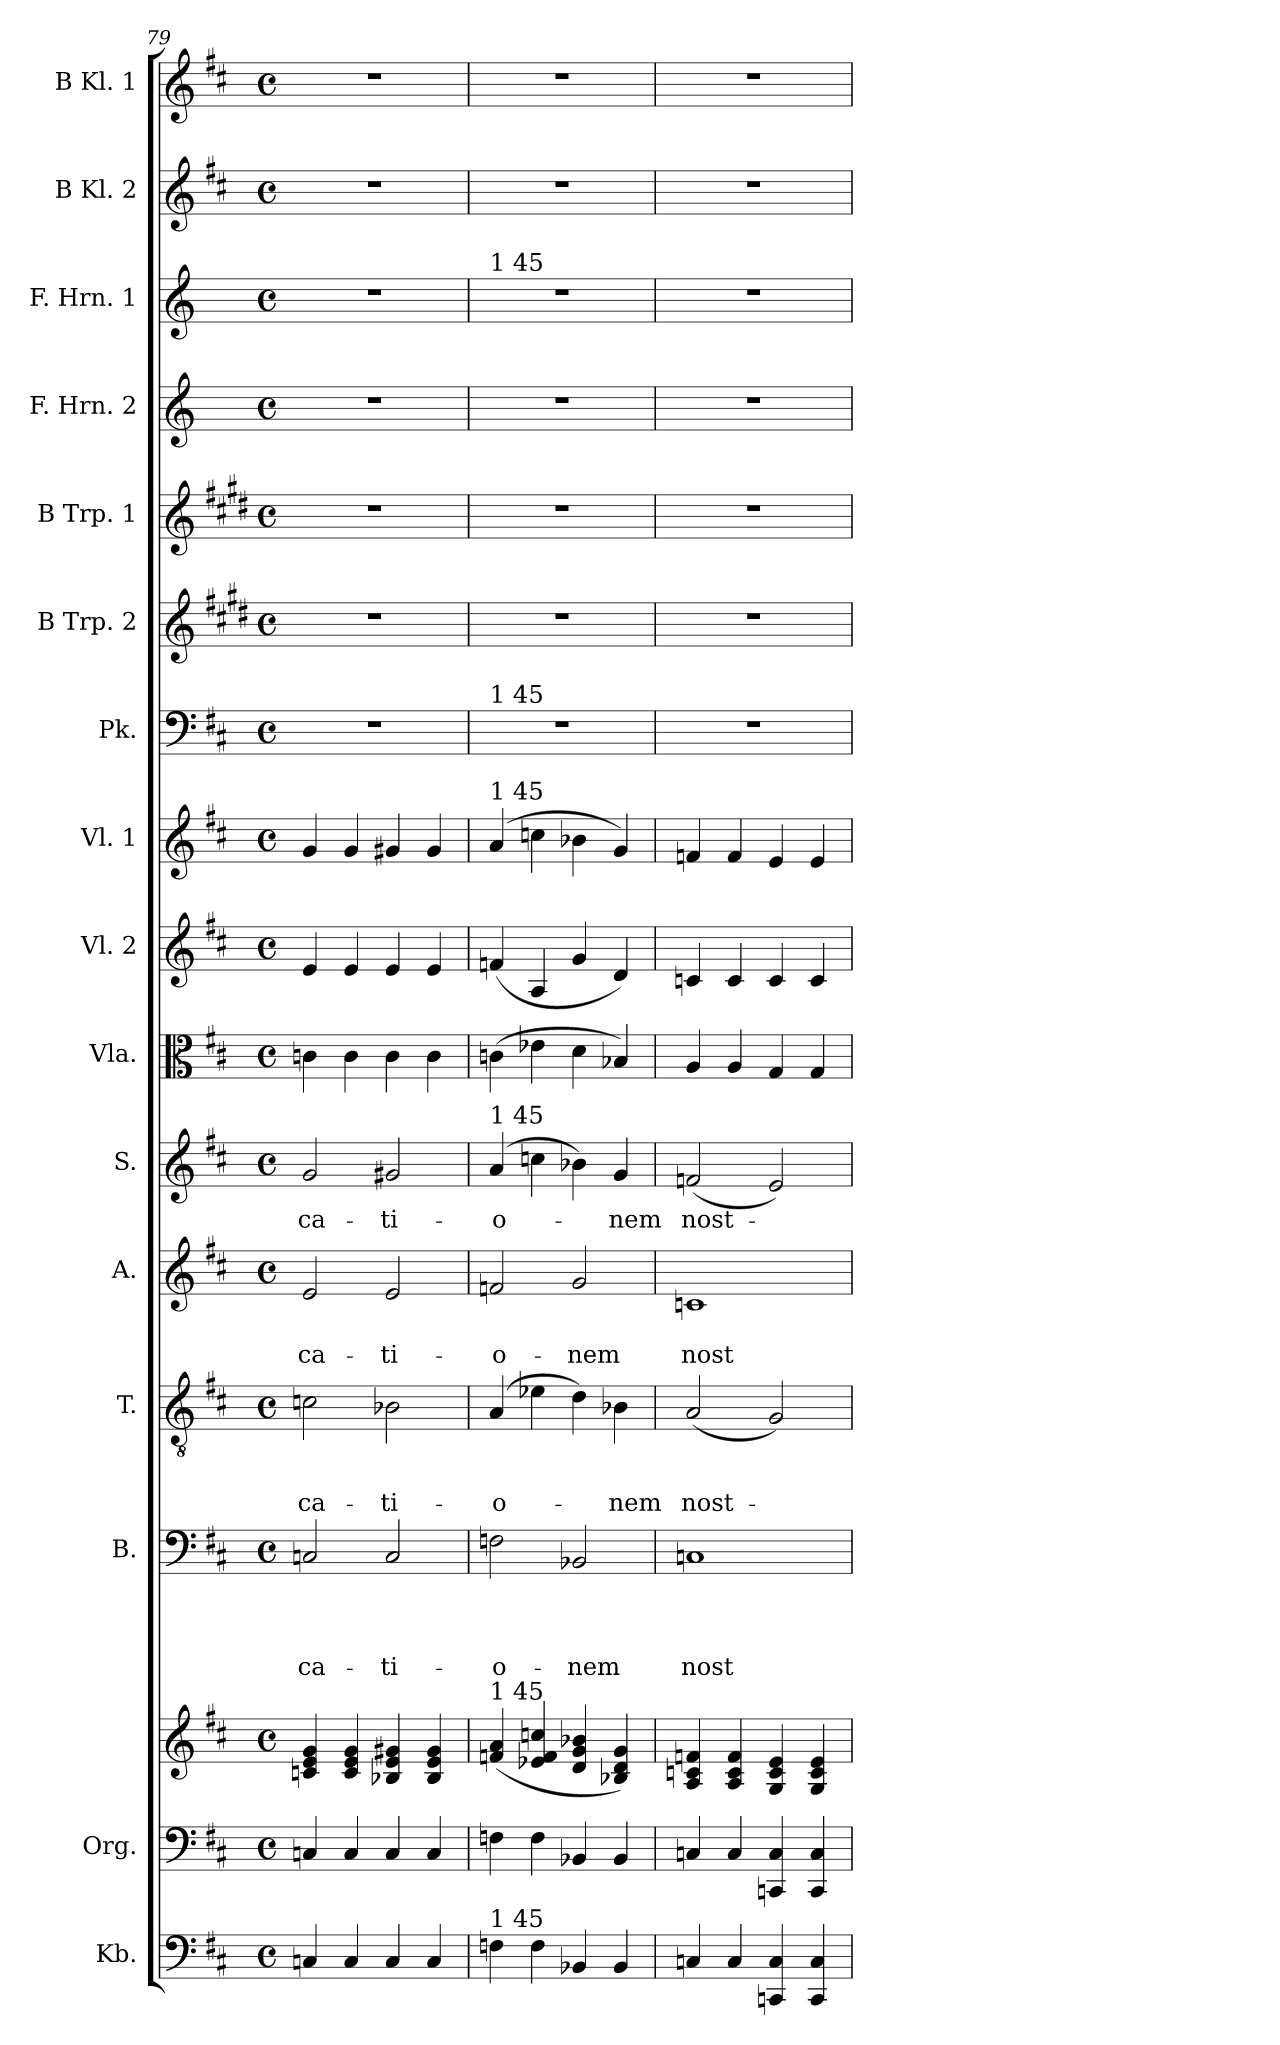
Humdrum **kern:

**kern	**kern	**kern	**kern	**text	**text	**text	**text	**kern	**text	**text	**text	**kern	**text	**text	**kern	**text	**kern	**kern	**kern	**kern	**kern	**kern	**kern	**kern	**kern	**kern
*part16	*part15	*part15	*part14	*part14	*part14	*part14	*part14	*part13	*part13	*part13	*part13	*part12	*part12	*part12	*part11	*part11	*part10	*part9	*part8	*part7	*part6	*part5	*part4	*part3	*part2	*part1
*staff17	*staff16	*staff15	*staff14	*staff14	*staff14	*staff14	*staff14	*staff13	*staff13	*staff13	*staff13	*staff12	*staff12	*staff12	*staff11	*staff11	*staff10	*staff9	*staff8	*staff7	*staff6	*staff5	*staff4	*staff3	*staff2	*staff1
*I"Kb.	*I"Org.	*	*I"B.	*	*	*	*	*I"T.	*	*	*	*I"A.	*	*	*I"S.	*	*I"Vla.	*I"Vl. 2	*I"Vl. 1	*I"Pk.	*I"B Trp. 2	*I"B Trp. 1	*I"F. Hrn. 2	*I"F. Hrn. 1	*I"B Kl. 2	*I"B Kl. 1
*I'Kb.	*	*	*I'B.	*	*	*	*	*I'T.	*	*	*	*I'A.	*	*	*I'S.	*	*I'Vla.	*I'Vl. 2	*I'Vl. 1	*I'Pk.	*I'B Trp. 2	*I'B Trp. 1	*I'F. Hrn. 2	*I'F. Hrn. 1	*I'B Kl. 2	*I'B Kl. 1
*clefF4	*clefF4	*clefG2	*clefF4	*	*	*	*	*clefGv2	*	*	*	*clefG2	*	*	*clefG2	*	*clefC3	*clefG2	*clefG2	*clefF4	*clefG2	*clefG2	*clefG2	*clefG2	*clefG2	*clefG2
*	*	*	*	*	*	*	*	*	*	*	*	*	*	*	*	*	*	*	*	*	*ITrd1c2	*ITrd1c2	*ITrd-1c-2	*ITrd-1c-2	*	*
*k[f#c#]	*k[f#c#]	*k[f#c#]	*k[f#c#]	*	*	*	*	*k[f#c#]	*	*	*	*k[f#c#]	*	*	*k[f#c#]	*	*k[f#c#]	*k[f#c#]	*k[f#c#]	*k[f#c#]	*k[f#c#]	*k[f#c#]	*k[f#c#]	*k[f#c#]	*k[f#c#]	*k[f#c#]
*D:	*D:	*D:	*D:	*	*	*	*	*D:	*	*	*	*D:	*	*	*D:	*	*D:	*D:	*D:	*D:	*D:	*D:	*D:	*D:	*D:	*D:
*M4/4	*M4/4	*M4/4	*M4/4	*	*	*	*	*M4/4	*	*	*	*M4/4	*	*	*M4/4	*	*M4/4	*M4/4	*M4/4	*M4/4	*M4/4	*M4/4	*M4/4	*M4/4	*M4/4	*M4/4
*met(c)	*met(c)	*met(c)	*met(c)	*	*	*	*	*met(c)	*	*	*	*met(c)	*	*	*met(c)	*	*met(c)	*met(c)	*met(c)	*met(c)	*met(c)	*met(c)	*met(c)	*met(c)	*met(c)	*met(c)
=79	=79	=79	=79	=79	=79	=79	=79	=79	=79	=79	=79	=79	=79	=79	=79	=79	=79	=79	=79	=79	=79	=79	=79	=79	=79	=79
!	!	!	!	!	!	!	!LO:LY:b	!	!	!	!LO:LY:b	!	!	!LO:LY:b	!	!LO:LY:b	!	!	!	!	!	!	!	!	!	!
4Cn/	4Cn/	4cn/ 4e/ 4g/	2Cn/	.	.	.	-ca-	2cn\	.	.	-ca-	2e/	.	-ca-	2g/	-ca-	4cn\	4e/	4g/	1r	1r	1r	1r	1r	1r	1r
4C/	4C/	4c/ 4e/ 4g/	.	.	.	.	.	.	.	.	.	.	.	.	.	.	4c\	4e/	4g/	.	.	.	.	.	.	.
!	!	!	!	!	!	!	!LO:LY:b	!	!	!	!LO:LY:b	!	!	!LO:LY:b	!	!LO:LY:b	!	!	!	!	!	!	!	!	!	!
4C/	4C/	4B-X/ 4e/ 4g#X/	2C/	.	.	.	-ti-	2B-X\	.	.	-ti-	2e/	.	-ti-	2g#X/	-ti-	4c\	4e/	4g#X/	.	.	.	.	.	.	.
4C/	4C/	4B-/ 4e/ 4g#/	.	.	.	.	.	.	.	.	.	.	.	.	.	.	4c\	4e/	4g#/	.	.	.	.	.	.	.
!!LO:PB:g=z
=80	=80	=80	=80	=80	=80	=80	=80	=80	=80	=80	=80	=80	=80	=80	=80	=80	=80	=80	=80	=80	=80	=80	=80	=80	=80	=80
!	!	!	!	!	!	!	!	!	!	!	!	!	!	!	!	!	!	!	!	!	!	!	!	!LO:TX:a:t=1 45	!	!
!	!	!	!	!	!	!	!	!	!	!	!	!	!	!	!	!	!	!	!	!LO:TX:a:t=1 45	!	!	!	!	!	!
!	!	!	!	!	!	!	!	!	!	!	!	!	!	!	!	!	!	!	!LO:TX:a:t=1 45	!	!	!	!	!	!	!
!	!	!	!	!	!	!	!	!	!	!	!	!	!	!	!LO:TX:a:t=1 45	!	!	!	!	!	!	!	!	!	!	!
!	!	!LO:TX:a:t=1 45	!	!	!	!	!	!	!	!	!	!	!	!	!	!	!	!	!	!	!	!	!	!	!	!
!LO:TX:a:t=1 45	!	!	!	!	!	!	!	!	!	!	!	!	!	!	!	!	!	!	!	!	!	!	!	!	!	!
!	!	!	!	!	!	!	!LO:LY:b	!	!	!	!LO:LY:b	!	!	!LO:LY:b	!	!LO:LY:b	!	!	!	!	!	!	!	!	!	!
4Fn\	4Fn\	(<4fn/ 4a/	2Fn\	.	.	.	-o-	(4A/	.	.	-o-	2fn/	.	-o-	(4a/	-o-	(>4cn\	(<4fn/	(4a/	1r	1r	1r	1r	1r	1r	1r
4F\	4F\	4e-X/ 4f/ 4ccn/	.	.	.	.	.	4e-X\	.	.	.	.	.	.	4ccn\	.	4e-X\	4A/	4ccn\	.	.	.	.	.	.	.
!	!	!	!	!	!	!	!LO:LY:b	!	!	!	!	!	!	!LO:LY:b	!	!	!	!	!	!	!	!	!	!	!	!
4BB-X/	4BB-X/	4d/ 4g/ 4b-X/	2BB-X/	.	.	.	-nem	4d\)	.	.	.	2g/	.	-nem	4b-X\)	.	4d\	4g/	4b-X\	.	.	.	.	.	.	.
!	!	!	!	!	!	!	!	!	!	!	!LO:LY:b	!	!	!	!	!LO:LY:b	!	!	!	!	!	!	!	!	!	!
4BB-/	4BB-/	4B-X/ 4d/ 4g/)	.	.	.	.	.	4B-X\	.	.	-nem	.	.	.	4g/	-nem	4B-X/)	4d/)	4g/)	.	.	.	.	.	.	.
=81	=81	=81	=81	=81	=81	=81	=81	=81	=81	=81	=81	=81	=81	=81	=81	=81	=81	=81	=81	=81	=81	=81	=81	=81	=81	=81
!	!	!	!	!	!	!	!LO:LY:b	!	!	!	!LO:LY:b	!	!	!LO:LY:b	!	!LO:LY:b	!	!	!	!	!	!	!	!	!	!
4Cn/	4Cn/	4A/ 4cn/ 4fn/	1Cn	.	.	.	nost-	(<2A/	.	.	nost-	1cn	.	nost-	(<2fn/	nost-	4A/	4cn/	4fn/	1r	1r	1r	1r	1r	1r	1r
4C/	4C/	4A/ 4c/ 4f/	.	.	.	.	.	.	.	.	.	.	.	.	.	.	4A/	4c/	4f/	.	.	.	.	.	.	.
4CCn/ 4C/	4CCn/ 4C/	4G/ 4c/ 4e/	.	.	.	.	.	2G/)	.	.	.	.	.	.	2e/)	.	4G/	4c/	4e/	.	.	.	.	.	.	.
4CC/ 4C/	4CC/ 4C/	4G/ 4c/ 4e/	.	.	.	.	.	.	.	.	.	.	.	.	.	.	4G/	4c/	4e/	.	.	.	.	.	.	.
=	=	=	=	=	=	=	=	=	=	=	=	=	=	=	=	=	=	=	=	=	=	=	=	=	=	=
*-	*-	*-	*-	*-	*-	*-	*-	*-	*-	*-	*-	*-	*-	*-	*-	*-	*-	*-	*-	*-	*-	*-	*-	*-	*-	*-
